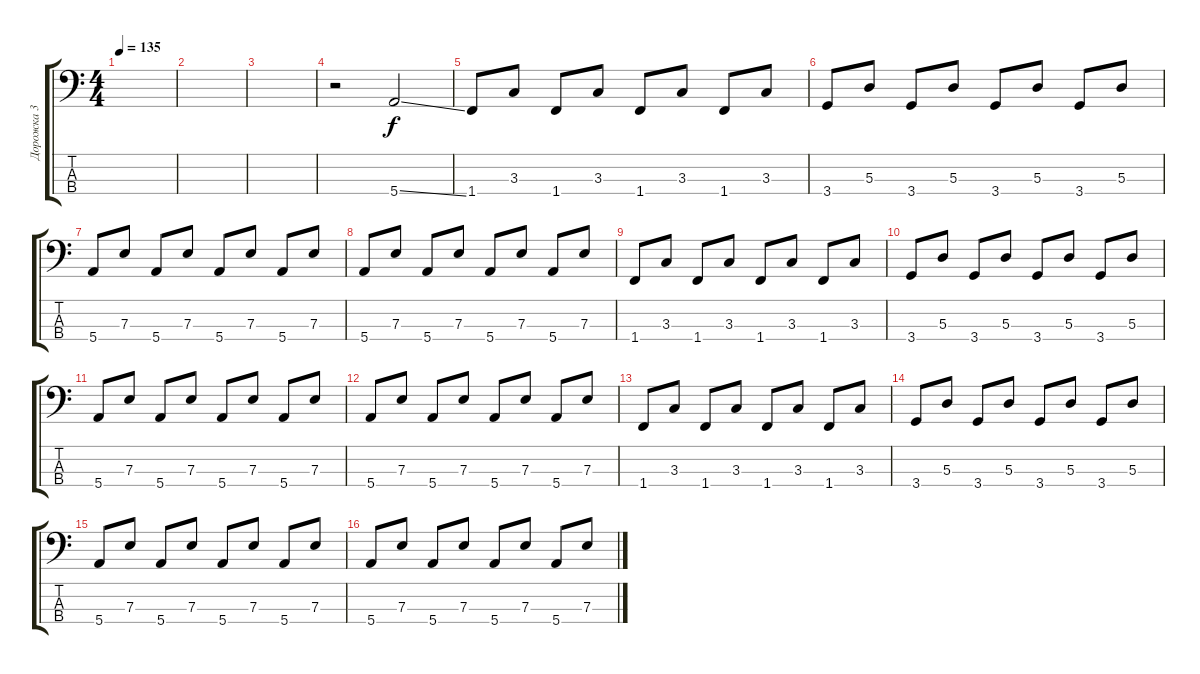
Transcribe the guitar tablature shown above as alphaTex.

\track ("Дорожка 3" "Дорожка 3") {instrument synthbass2}
\staff {score tabs}
\tuning (G2 D2 A1 E1) {hide}
\ts (4 4)
\tempo 135
\clef f4
\ks c
|
|
|
r.2 5.4{ss}.2 |
1.4.8 3.3.8 1.4.8 3.3.8 1.4.8 3.3.8 1.4.8 3.3.8 |
3.4.8 5.3.8 3.4.8 5.3.8 3.4.8 5.3.8 3.4.8 5.3.8 |
5.4.8 7.3.8 5.4.8 7.3.8 5.4.8 7.3.8 5.4.8 7.3.8 |
5.4.8 7.3.8 5.4.8 7.3.8 5.4.8 7.3.8 5.4.8 7.3.8 |
1.4.8 3.3.8 1.4.8 3.3.8 1.4.8 3.3.8 1.4.8 3.3.8 |
3.4.8 5.3.8 3.4.8 5.3.8 3.4.8 5.3.8 3.4.8 5.3.8 |
5.4.8 7.3.8 5.4.8 7.3.8 5.4.8 7.3.8 5.4.8 7.3.8 |
5.4.8 7.3.8 5.4.8 7.3.8 5.4.8 7.3.8 5.4.8 7.3.8 |
1.4.8 3.3.8 1.4.8 3.3.8 1.4.8 3.3.8 1.4.8 3.3.8 |
3.4.8 5.3.8 3.4.8 5.3.8 3.4.8 5.3.8 3.4.8 5.3.8 |
5.4.8 7.3.8 5.4.8 7.3.8 5.4.8 7.3.8 5.4.8 7.3.8 |
5.4.8 7.3.8 5.4.8 7.3.8 5.4.8 7.3.8 5.4.8 7.3.8
